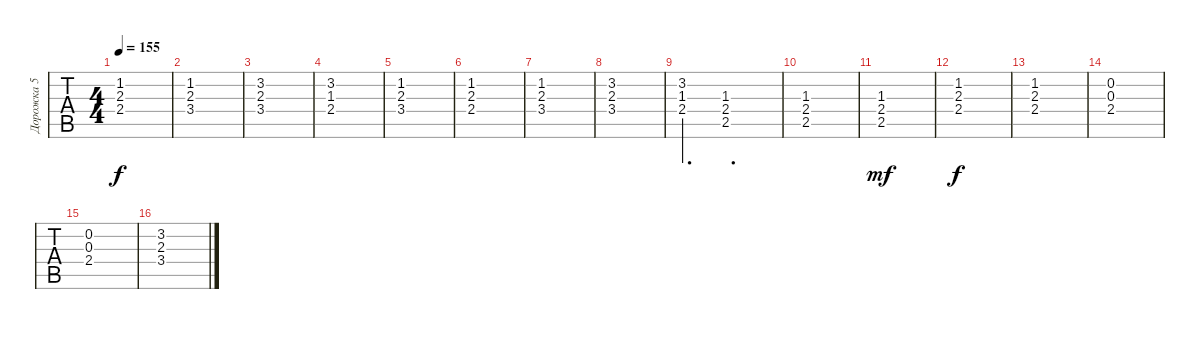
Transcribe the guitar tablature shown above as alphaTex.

\track ("Дорожка 5" "Дорожка 5") {instrument acousticguitarsteel}
\staff {tabs}
\tuning (E4 B3 G3 D3 A2 E2) {hide}
\ts (4 4)
\tempo 155
\clef g2
\ks c
(1.2 2.3 2.4).1{dy f} |
(1.2 2.3 3.4).1 |
(3.2 2.3 3.4).1 |
(3.2 1.3 2.4).1 |
(1.2 2.3 3.4).1 |
(1.2 2.3 2.4).1 |
(1.2 2.3 3.4).1 |
(3.2 2.3 3.4).1 |
(3.2 1.3 2.4).4{d} (1.3 2.4 2.5).1{d} |
(1.3 2.4 2.5).1 |
(1.3 2.4 2.5).1{dy mf} |
(1.2 2.3 2.4).1{dy f} |
(1.2 2.3 2.4).1 |
(0.2 0.3 2.4).1 |
(0.2 0.3 2.4).1 |
(3.2 2.3 3.4).1
